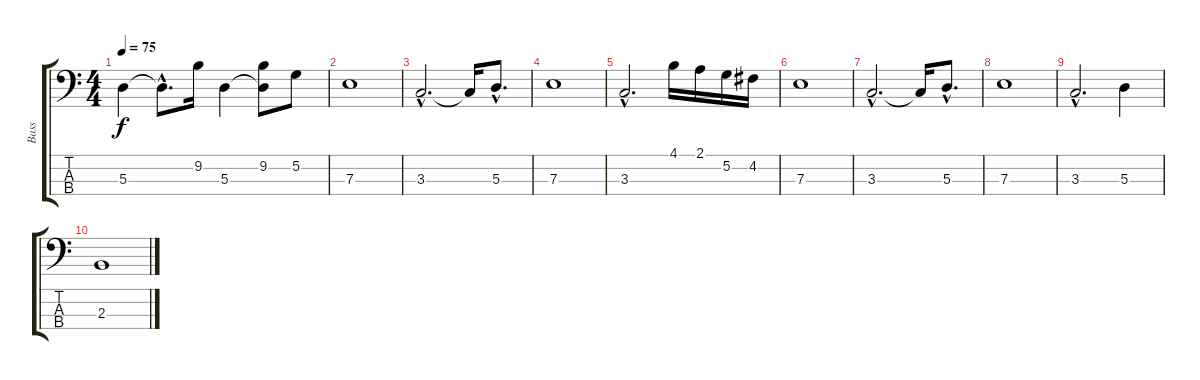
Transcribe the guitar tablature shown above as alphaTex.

\track ("Bass" "Bass") {instrument electricbassfinger}
\staff {score tabs}
\tuning (G2 D2 A1 E1) {hide}
\ts (4 4)
\tempo 75
\clef f4
\ks c
5.3.4{dy f} 5.3{hac t}.8{d} 9.2.16 5.3.4 (9.2 5.3{t}).8 5.2.8 |
7.3.1 |
3.3{hac}.2{d} 3.3{t}.16 5.3{hac}.8{d} |
7.3.1 |
3.3{hac}.2{d} 4.1.16 2.1.16 5.2.16 4.2.16 |
7.3.1 |
3.3{hac}.2{d} 3.3{t}.16 5.3{hac}.8{d} |
7.3.1 |
3.3{hac}.2{d} 5.3.4 |
2.3.1
